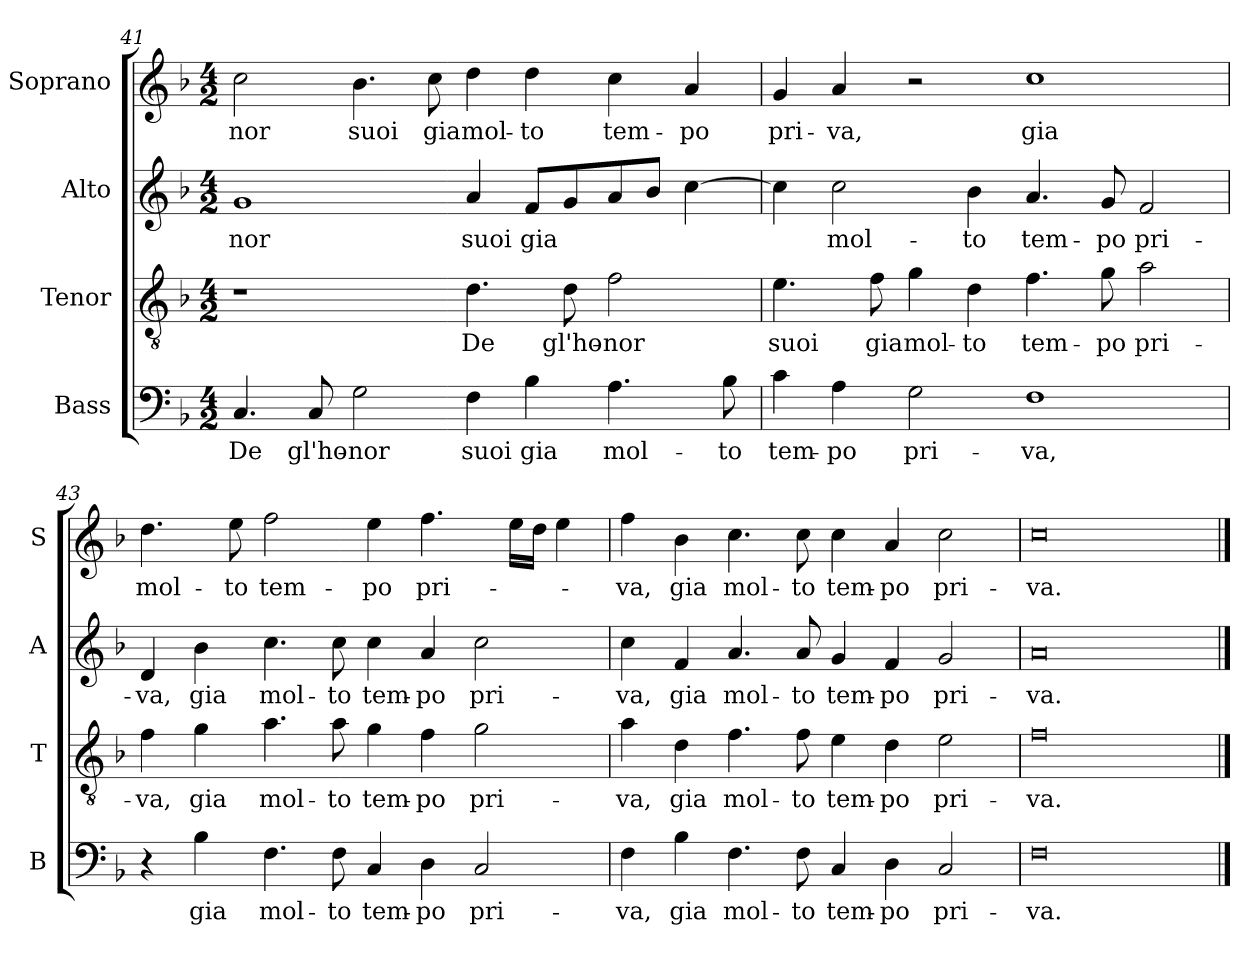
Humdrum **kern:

**kern	**text	**kern	**text	**kern	**text	**kern	**text
*part4	*part4	*part3	*part3	*part2	*part2	*part1	*part1
*staff4	*staff4	*staff3	*staff3	*staff2	*staff2	*staff1	*staff1
*I"Bass	*	*I"Tenor	*	*I"Alto	*	*I"Soprano	*
*I'B	*	*I'T	*	*I'A	*	*I'S	*
*clefF4	*	*clefGv2	*	*clefG2	*	*clefG2	*
*k[b-]	*	*k[b-]	*	*k[b-]	*	*k[b-]	*
*F:	*	*F:	*	*F:	*	*F:	*
*M4/2	*	*M4/2	*	*M4/2	*	*M4/2	*
=41	=41	=41	=41	=41	=41	=41	=41
!	!LO:LY:b	!	!	!	!LO:LY:b	!	!LO:LY:b
4.C/	De	1r	.	1g	-nor	2cc\	-nor
!	!LO:LY:b	!	!	!	!	!	!
8C/	gl'ho-	.	.	.	.	.	.
!	!LO:LY:b	!	!	!	!	!	!LO:LY:b
2G\	-nor	.	.	.	.	4.b-\	suoi
!	!	!	!	!	!	!	!LO:LY:b
.	.	.	.	.	.	8cc\	gia
!	!LO:LY:b	!	!LO:LY:b	!	!LO:LY:b	!	!LO:LY:b
4F\	suoi	4.d\	De	4a/	suoi	4dd\	mol-
!	!LO:LY:b	!	!	!	!LO:LY:b	!	!LO:LY:b
4B-\	gia	.	.	8f/L	gia	4dd\	-to
!	!	!	!LO:LY:b	!	!	!	!
.	.	8d\	gl'ho-	8g/	.	.	.
!	!LO:LY:b	!	!LO:LY:b	!	!	!	!LO:LY:b
4.A\	mol-	2f\	-nor	8a/	.	4cc\	tem-
.	.	.	.	8b-/J	.	.	.
!	!	!	!	!	!	!	!LO:LY:b
.	.	.	.	[4cc\	.	4a/	-po
!	!LO:LY:b	!	!	!	!	!	!
8B-\	-to	.	.	.	.	.	.
!!LO:LB:g=z
=42	=42	=42	=42	=42	=42	=42	=42
!	!LO:LY:b	!	!LO:LY:b	!	!	!	!LO:LY:b
4c\	tem-	4.e\	suoi	4cc\]	.	4g/	pri-
!	!LO:LY:b	!	!	!	!LO:LY:b	!	!LO:LY:b
4A\	-po	.	.	2cc\	mol-	4a/	-va,
!	!	!	!LO:LY:b	!	!	!	!
.	.	8f\	gia	.	.	.	.
!	!LO:LY:b	!	!LO:LY:b	!	!	!	!
2G\	pri-	4g\	mol-	.	.	2r	.
!	!	!	!LO:LY:b	!	!LO:LY:b	!	!
.	.	4d\	-to	4b-\	-to	.	.
!	!LO:LY:b	!	!LO:LY:b	!	!LO:LY:b	!	!LO:LY:b
1F	-va,	4.f\	tem-	4.a/	tem-	1cc	gia
!	!	!	!LO:LY:b	!	!LO:LY:b	!	!
.	.	8g\	-po	8g/	-po	.	.
!	!	!	!LO:LY:b	!	!LO:LY:b	!	!
.	.	2a\	pri-	2f/	pri-	.	.
=43	=43	=43	=43	=43	=43	=43	=43
!	!	!	!LO:LY:b	!	!LO:LY:b	!	!LO:LY:b
4r	.	4f\	-va,	4d/	-va,	4.dd\	mol-
!	!LO:LY:b	!	!LO:LY:b	!	!LO:LY:b	!	!
4B-\	gia	4g\	gia	4b-\	gia	.	.
!	!	!	!	!	!	!	!LO:LY:b
.	.	.	.	.	.	8ee\	-to
!	!LO:LY:b	!	!LO:LY:b	!	!LO:LY:b	!	!LO:LY:b
4.F\	mol-	4.a\	mol-	4.cc\	mol-	2ff\	tem-
!	!LO:LY:b	!	!LO:LY:b	!	!LO:LY:b	!	!
8F\	-to	8a\	-to	8cc\	-to	.	.
!	!LO:LY:b	!	!LO:LY:b	!	!LO:LY:b	!	!LO:LY:b
4C/	tem-	4g\	tem-	4cc\	tem-	4ee\	-po
!	!LO:LY:b	!	!LO:LY:b	!	!LO:LY:b	!	!LO:LY:b
4D\	-po	4f\	-po	4a/	-po	4.ff\	pri-
!	!LO:LY:b	!	!LO:LY:b	!	!LO:LY:b	!	!
2C/	pri-	2g\	pri-	2cc\	pri-	.	.
.	.	.	.	.	.	16ee\LL	.
.	.	.	.	.	.	16dd\JJ	.
.	.	.	.	.	.	4ee\	.
=44	=44	=44	=44	=44	=44	=44	=44
!	!LO:LY:b	!	!LO:LY:b	!	!LO:LY:b	!	!LO:LY:b
4F\	-va,	4a\	-va,	4cc\	-va,	4ff\	-va,
!	!LO:LY:b	!	!LO:LY:b	!	!LO:LY:b	!	!LO:LY:b
4B-\	gia	4d\	gia	4f/	gia	4b-\	gia
!	!LO:LY:b	!	!LO:LY:b	!	!LO:LY:b	!	!LO:LY:b
4.F\	mol-	4.f\	mol-	4.a/	mol-	4.cc\	mol-
!	!LO:LY:b	!	!LO:LY:b	!	!LO:LY:b	!	!LO:LY:b
8F\	-to	8f\	-to	8a/	-to	8cc\	-to
!	!LO:LY:b	!	!LO:LY:b	!	!LO:LY:b	!	!LO:LY:b
4C/	tem-	4e\	tem-	4g/	tem-	4cc\	tem-
!	!LO:LY:b	!	!LO:LY:b	!	!LO:LY:b	!	!LO:LY:b
4D\	-po	4d\	-po	4f/	-po	4a/	-po
!	!LO:LY:b	!	!LO:LY:b	!	!LO:LY:b	!	!LO:LY:b
2C/	pri-	2e\	pri-	2g/	pri-	2cc\	pri-
=45	=45	=45	=45	=45	=45	=45	=45
!	!LO:LY:b	!	!LO:LY:b	!	!LO:LY:b	!	!LO:LY:b
0F	-va.	0f	-va.	0a	-va.	0cc	-va.
==	==	==	==	==	==	==	==
*-	*-	*-	*-	*-	*-	*-	*-
